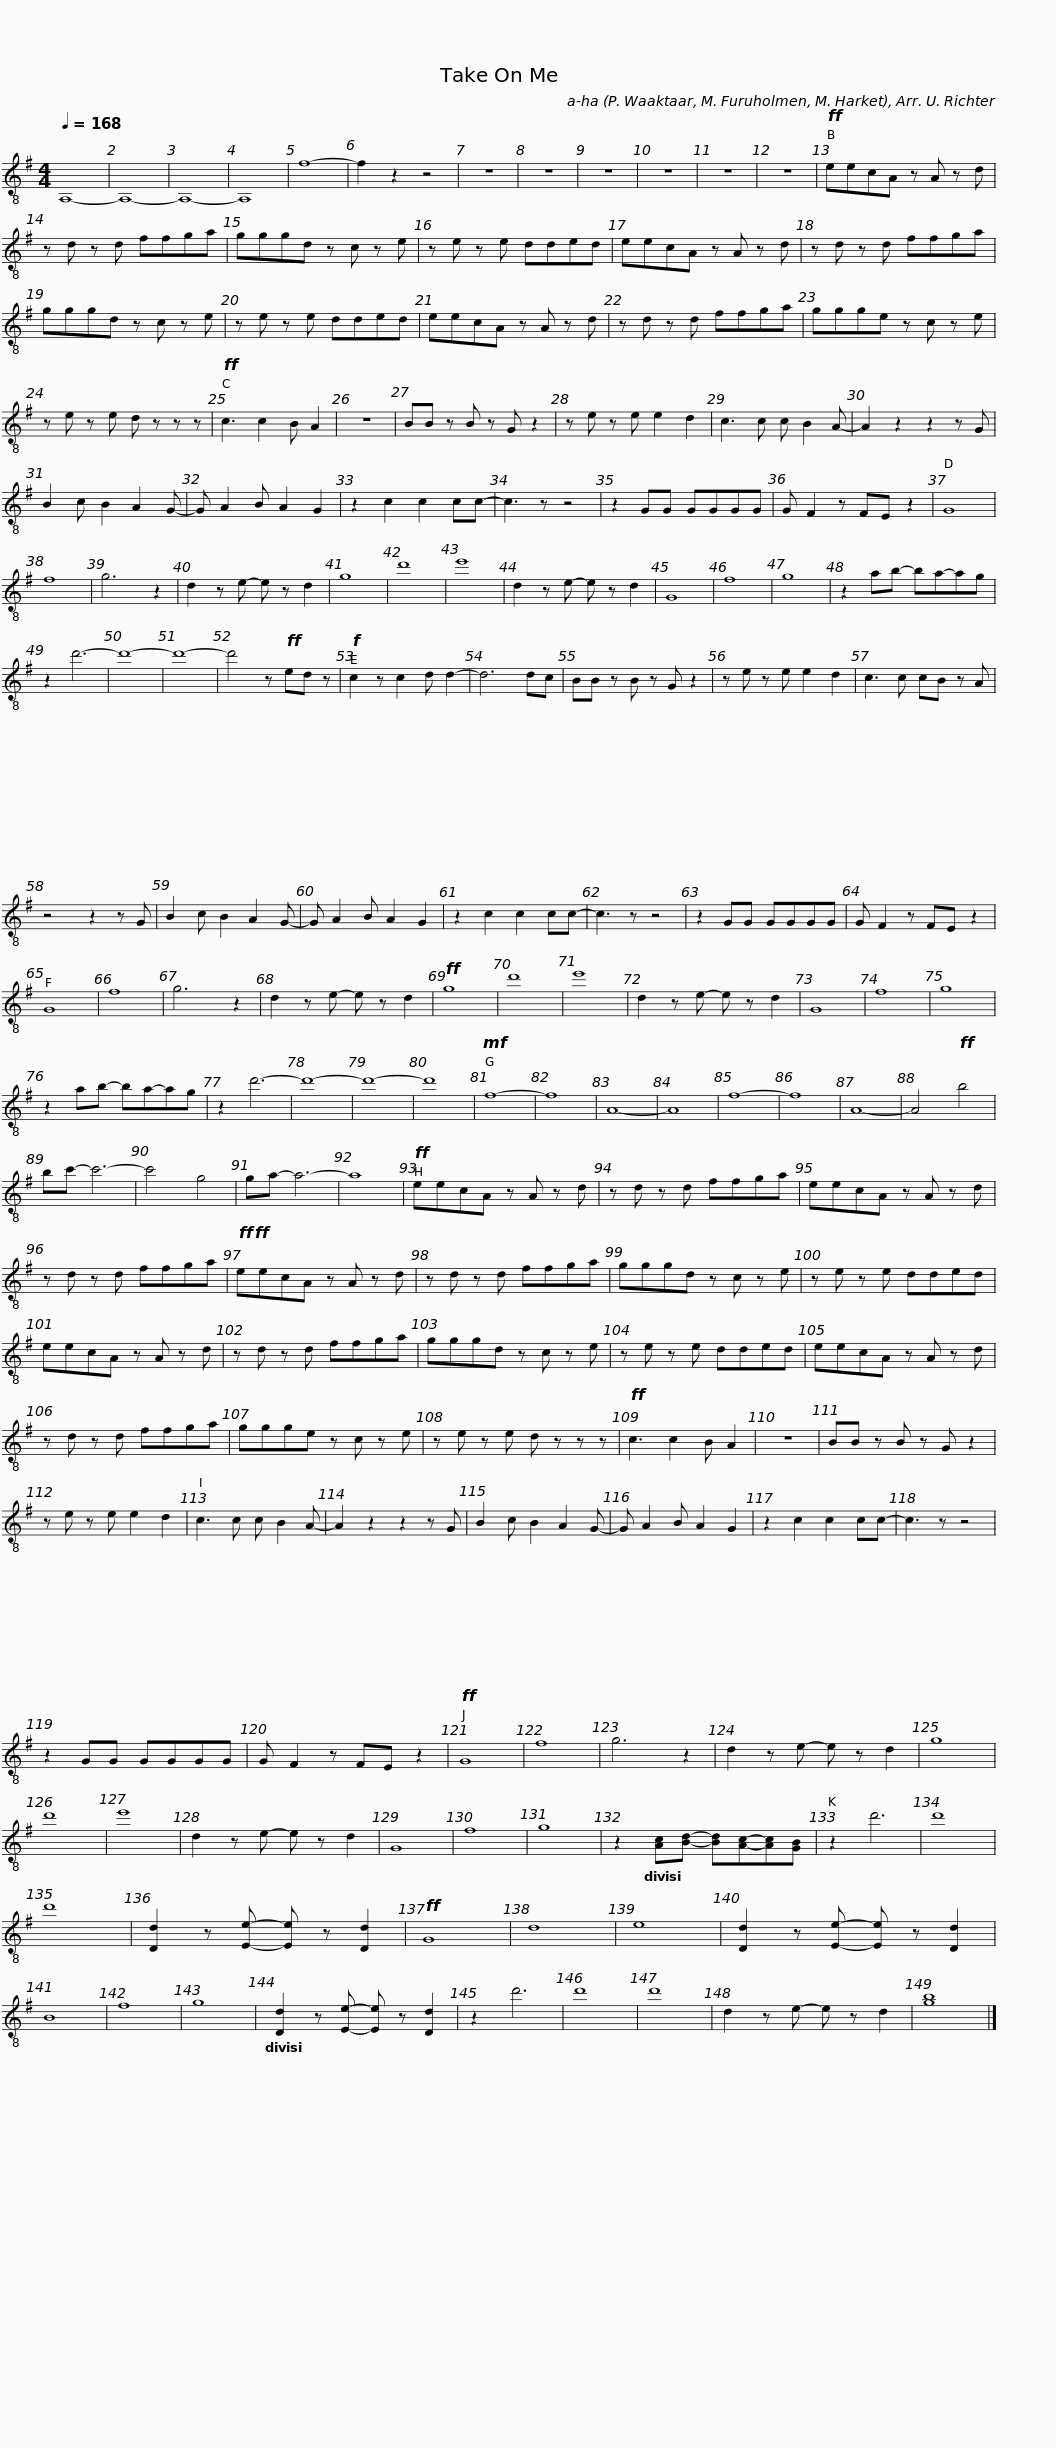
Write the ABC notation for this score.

X:1
L:1/8
Q:1/4=168
M:4/4
I:linebreak $
K:G
V:1 treble-8
V:1
 A,8- | A,8- | A,8- | A,8 | f8- | %5
 f2 z2 z4 | z8 | z8 | z8 | z8 | %10
 z8 | z8 |!ff! eecA z A z d | z d z d ffga |$ gggd z c z e | %15
 z e z e dded | eecA z A z d | z d z d ffga | gggd z c z e |$ z e z e dded | %20
 eecA z A z d | z d z d ffga | ggge z c z e | z e z e d z z z |!ff! c3 c2 B A2 |$ %25
 z8 | BB z B z G z2 | z e z e e2 d2 | c3 c c B2 A- | A2 z2 z2 z G | %30
 B2 c B2 A2 G- | G A2 B A2 G2 | z2 c2 c2 cc- |$ c3 z z4 | z2 GG GGGG | %35
 G F2 z FE z2 | G8 | f8 | g6 z2 | d2 z e- e z d2 | %40
 g8 | d'8 | e'8 | d2 z e- e z d2 |$ G8 | %45
 f8 | g8 | z2 ab- ba-ag | z2 d'6- | d'8- | %50
 d'8- | d'4 z!ff! ed z |!f! c2 z c2 d d2- | d6 dc |$ BB z B z G z2 | %55
 z e z e e2 d2 | c3 c cB z A | z4 z2 z G | B2 c B2 A2 G- | G A2 B A2 G2 | %60
 z2 c2 c2 cc- |$ c3 z z4 | z2 GG GGGG | G F2 z FE z2 | G8 | %65
 f8 | g6 z2 | d2 z e- e z d2 |!ff! g8 | d'8 | %70
 e'8 | d2 z e- e z d2 |$ G8 | f8 | g8 | %75
 z2 ab- ba-ag | z2 d'6- | d'8- | d'8- | d'8 | %80
!mf! f8- | f8 | A8- | A8 | f8- | %85
 f8 | A8- |$ A4!ff! b4 | bc'- c'6- | c'4 g4 | %90
 ga- a6- | a8 |!ff! eecA z A z d | z d z d ffga | eecA z A z d |$ %95
 z d z d ffga |!ff!!ff! eecA z A z d | z d z d ffga | gggd z c z e | z e z e dded |$ %100
 eecA z A z d | z d z d ffga | gggd z c z e | z e z e dded | eecA z A z d |$ %105
 z d z d ffga | ggge z c z e | z e z e d z z z |!ff! c3 c2 B A2 | z8 | %110
 BB z B z G z2 | z e z e e2 d2 |$ c3 c c B2 A- | A2 z2 z2 z G | B2 c B2 A2 G- | %115
 G A2 B A2 G2 | z2 c2 c2 cc- | c3 z z4 | z2 GG GGGG |$ G F2 z FE z2 | %120
!ff! G8 | f8 | g6 z2 | d2 z e- e z d2 | g8 | %125
 d'8 | e'8 | d2 z e- e z d2 | G8 | f8 | %130
 g8 |$ z2 [Ac][Bd]- [Bd][Ac]-[Ac][GB] | z2 d'6 | d'8 | d'8 | %135
 [Dd]2 z [Ee]- [Ee] z [Dd]2 |!ff! G8 | d8 | e8 | [Dd]2 z [Ee]- [Ee] z [Dd]2 | %140
 B8 | f8 |$ g8 | [Dd]2 z [Ee]- [Ee] z [Dd]2 | z2 d'6 | %145
 d'8 | d'8 | d2 z e- e z d2 | [gb]8 |] %149
